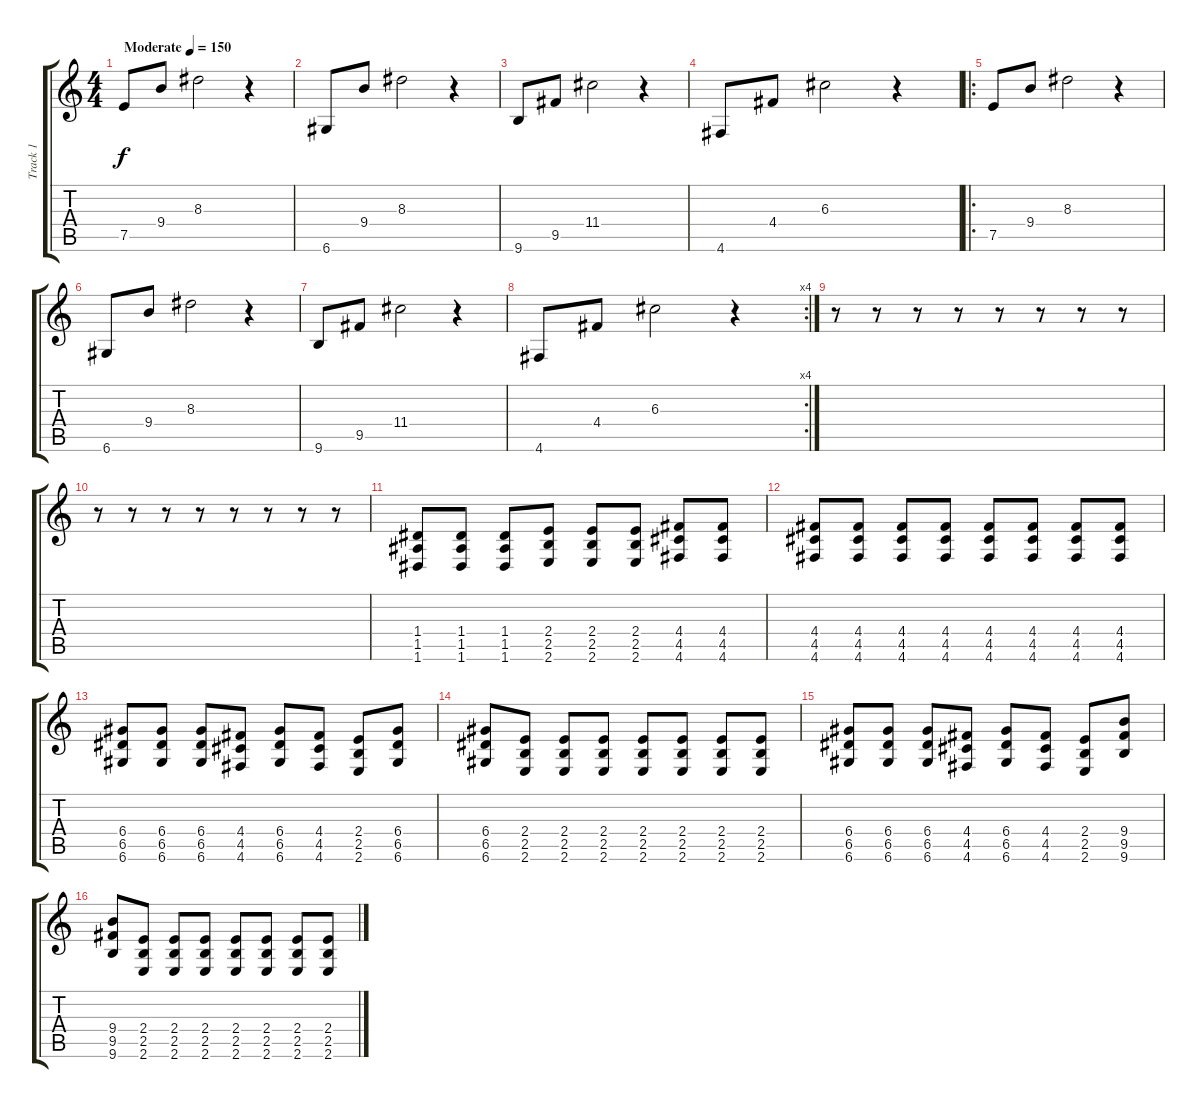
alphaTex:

\track ("Track 1" "Track 1") {instrument electricguitarclean}
\staff {score tabs}
\tuning (E4 B3 G3 D3 A2 D2) {hide}
\ts (4 4)
\tempo (150 "Moderate")
\clef g2
\ks c
7.5.8{dy f instrument electricguitarclean} 9.4.8 8.3.2 r.4 |
6.6.8 9.4.8 8.3.2 r.4 |
9.6.8 9.5.8 11.4.2 r.4 |
4.6.8 4.4.8 6.3.2 r.4 |
\ro
7.5.8 9.4.8 8.3.2 r.4 |
6.6.8 9.4.8 8.3.2 r.4 |
9.6.8 9.5.8 11.4.2 r.4 |
\rc 4
4.6.8 4.4.8 6.3.2 r.4 |
r.8 r.8 r.8 r.8 r.8 r.8 r.8 r.8 |
r.8 r.8 r.8 r.8 r.8 r.8 r.8 r.8 |
(1.4 1.5 1.6).8 (1.4 1.5 1.6).8 (1.4 1.5 1.6).8 (2.4 2.5 2.6).8 (2.4 2.5 2.6).8 (2.4 2.5 2.6).8 (4.4 4.5 4.6).8 (4.4 4.5 4.6).8 |
(4.4 4.5 4.6).8 (4.4 4.5 4.6).8 (4.4 4.5 4.6).8 (4.4 4.5 4.6).8 (4.4 4.5 4.6).8 (4.4 4.5 4.6).8 (4.4 4.5 4.6).8 (4.4 4.5 4.6).8 |
(6.4 6.5 6.6).8 (6.4 6.5 6.6).8 (6.4 6.5 6.6).8 (4.4 4.5 4.6).8 (6.4 6.5 6.6).8 (4.4 4.5 4.6).8 (2.4 2.5 2.6).8 (6.4 6.5 6.6).8 |
(6.4 6.5 6.6).8 (2.4 2.5 2.6).8 (2.4 2.5 2.6).8 (2.4 2.5 2.6).8 (2.4 2.5 2.6).8 (2.4 2.5 2.6).8 (2.4 2.5 2.6).8 (2.4 2.5 2.6).8 |
(6.4 6.5 6.6).8 (6.4 6.5 6.6).8 (6.4 6.5 6.6).8 (4.4 4.5 4.6).8 (6.4 6.5 6.6).8 (4.4 4.5 4.6).8 (2.4 2.5 2.6).8 (9.4 9.5 9.6).8 |
(9.4 9.5 9.6).8 (2.4 2.5 2.6).8 (2.4 2.5 2.6).8 (2.4 2.5 2.6).8 (2.4 2.5 2.6).8 (2.4 2.5 2.6).8 (2.4 2.5 2.6).8 (2.4 2.5 2.6).8
